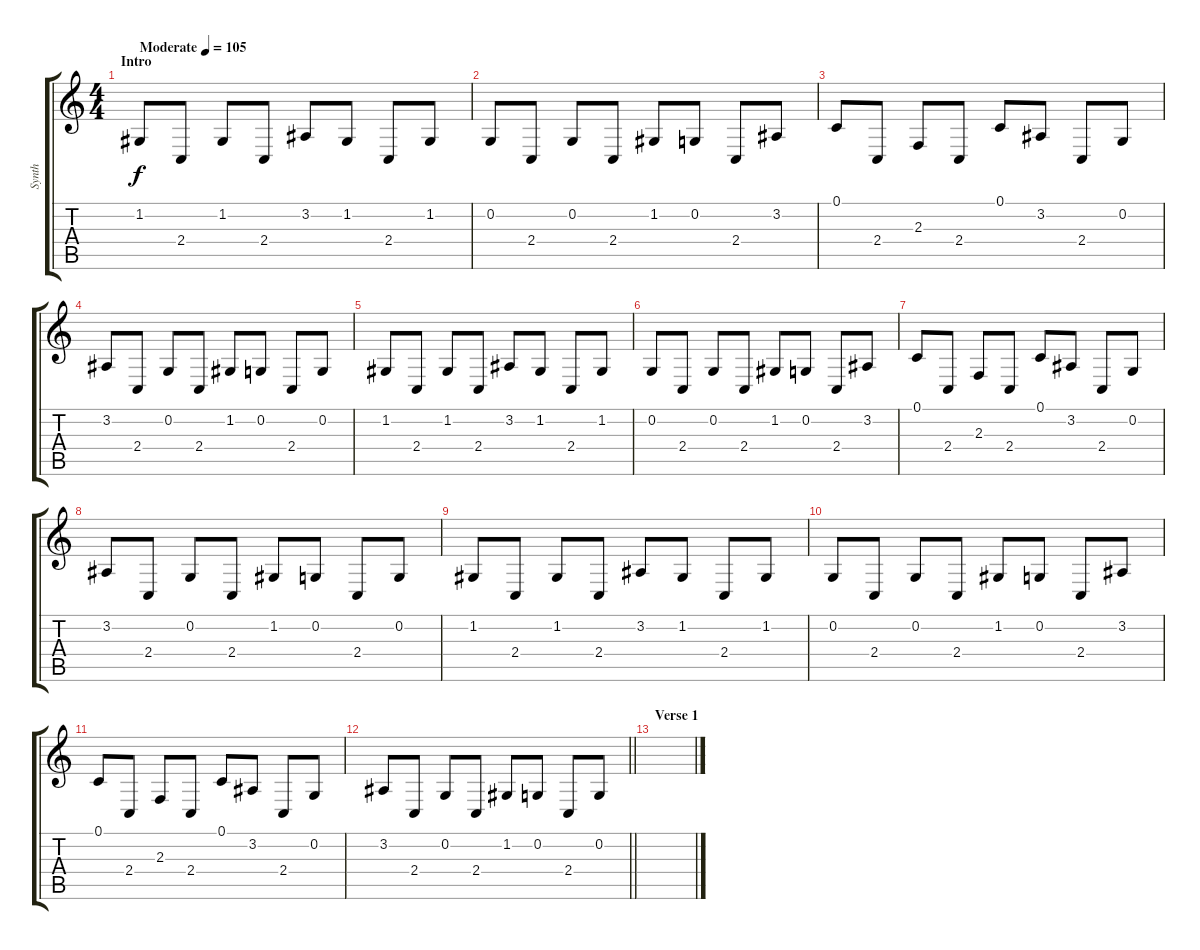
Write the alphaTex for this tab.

\track ("Synth" "Synth") {instrument lead2sawtooth}
\staff {score tabs}
\tuning (C4 G3 Eb3 Bb2 F2 C2) {hide}
\ts (4 4)
\section ("" "Intro")
\tempo (105 "Moderate")
\clef g2
\ks c
1.2.8{dy f instrument lead2sawtooth} 2.4.8 1.2.8 2.4.8 3.2.8 1.2.8 2.4.8 1.2.8 |
0.2.8 2.4.8 0.2.8 2.4.8 1.2.8 0.2.8 2.4.8 3.2.8 |
0.1.8 2.4.8 2.3.8 2.4.8 0.1.8 3.2.8 2.4.8 0.2.8 |
3.2.8 2.4.8 0.2.8 2.4.8 1.2.8 0.2.8 2.4.8 0.2.8 |
1.2.8 2.4.8 1.2.8 2.4.8 3.2.8 1.2.8 2.4.8 1.2.8 |
0.2.8 2.4.8 0.2.8 2.4.8 1.2.8 0.2.8 2.4.8 3.2.8 |
0.1.8 2.4.8 2.3.8 2.4.8 0.1.8 3.2.8 2.4.8 0.2.8 |
3.2.8 2.4.8 0.2.8 2.4.8 1.2.8 0.2.8 2.4.8 0.2.8 |
1.2.8 2.4.8 1.2.8 2.4.8 3.2.8 1.2.8 2.4.8 1.2.8 |
0.2.8 2.4.8 0.2.8 2.4.8 1.2.8 0.2.8 2.4.8 3.2.8 |
0.1.8 2.4.8 2.3.8 2.4.8 0.1.8 3.2.8 2.4.8 0.2.8 |
\barLineRight lightlight
3.2.8 2.4.8 0.2.8 2.4.8 1.2.8 0.2.8 2.4.8 0.2.8 |
\section ("" "Verse 1")
